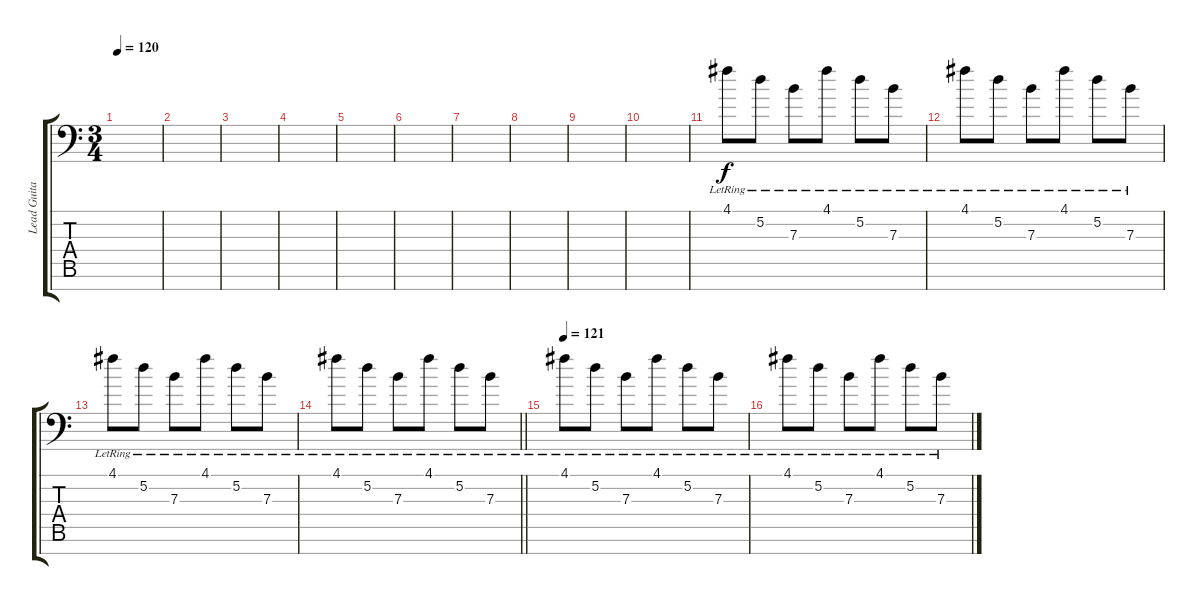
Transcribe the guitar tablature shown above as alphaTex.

\track ("Lead Guitar #3 / Delay" "Lead Guita") {instrument electricguitarjazz}
\staff {score tabs}
\tuning (D4 A3 E3 D3 A2 E2 A1) {hide}
\ts (3 4)
\tempo 120
\clef f4
\ks c
|
|
|
|
|
|
|
|
|
|
4.1{lr}.8{volume 16} 5.2{lr}.8 7.3{lr}.8 4.1{lr}.8 5.2{lr}.8 7.3{lr}.8 |
4.1{lr}.8 5.2{lr}.8 7.3{lr}.8 4.1{lr}.8 5.2{lr}.8 7.3{lr}.8 |
4.1{lr}.8 5.2{lr}.8 7.3{lr}.8 4.1{lr}.8 5.2{lr}.8 7.3{lr}.8 |
\barLineRight lightlight
4.1{lr}.8 5.2{lr}.8 7.3{lr}.8 4.1{lr}.8 5.2{lr}.8 7.3{lr}.8 |
\section ("" "")
\tempo 121
4.1{lr}.8{volume 13} 5.2{lr}.8 7.3{lr}.8 4.1{lr}.8 5.2{lr}.8 7.3{lr}.8 |
4.1{lr}.8 5.2{lr}.8 7.3{lr}.8 4.1{lr}.8 5.2{lr}.8 7.3{lr}.8
